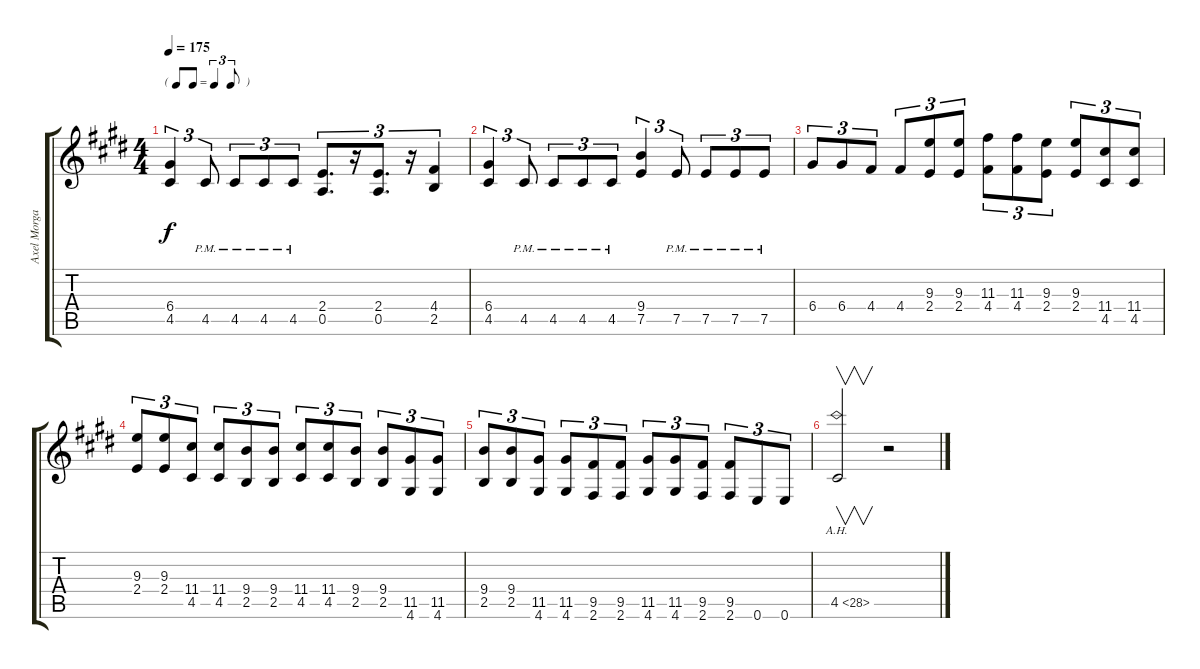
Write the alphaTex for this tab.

\track ("Axel Morgan" "Axel Morga") {instrument distortionguitar}
\staff {score tabs}
\tuning (E4 B3 G3 D3 A2 E2) {hide}
\ts (4 4)
\tf triplet8th
\tempo 175
\clef g2
\ks c#minor
(6.4 4.5).4{tu (3 2) dy f} 4.5{pm}.8{tu (3 2)} 4.5{pm}.8{tu (3 2)} 4.5{pm}.8{tu (3 2)} 4.5{pm}.8{tu (3 2)} (2.4 0.5).8{d tu (3 2)} r.16{tu (3 2)} (2.4 0.5).8{d tu (3 2)} r.16{tu (3 2)} (4.4 2.5).4{tu (3 2)} |
(6.4 4.5).4{tu (3 2)} 4.5{pm}.8{tu (3 2)} 4.5{pm}.8{tu (3 2)} 4.5{pm}.8{tu (3 2)} 4.5{pm}.8{tu (3 2)} (9.4 7.5).4{tu (3 2)} 7.5{pm}.8{tu (3 2)} 7.5{pm}.8{tu (3 2)} 7.5{pm}.8{tu (3 2)} 7.5{pm}.8{tu (3 2)} |
6.4.8{tu (3 2)} 6.4.8{tu (3 2)} 4.4.8{tu (3 2)} 4.4.8{tu (3 2)} (9.3 2.4).8{tu (3 2)} (9.3 2.4).8{tu (3 2)} (11.3 4.4).8{tu (3 2)} (11.3 4.4).8{tu (3 2)} (9.3 2.4).8{tu (3 2)} (9.3 2.4).8{tu (3 2)} (11.4 4.5).8{tu (3 2)} (11.4 4.5).8{tu (3 2)} |
(9.3 2.4).8{tu (3 2)} (9.3 2.4).8{tu (3 2)} (11.4 4.5).8{tu (3 2)} (11.4 4.5).8{tu (3 2)} (9.4 2.5).8{tu (3 2)} (9.4 2.5).8{tu (3 2)} (11.4 4.5).8{tu (3 2)} (11.4 4.5).8{tu (3 2)} (9.4 2.5).8{tu (3 2)} (9.4 2.5).8{tu (3 2)} (11.5 4.6).8{tu (3 2)} (11.5 4.6).8{tu (3 2)} |
(9.4 2.5).8{tu (3 2)} (9.4 2.5).8{tu (3 2)} (11.5 4.6).8{tu (3 2)} (11.5 4.6).8{tu (3 2)} (9.5 2.6).8{tu (3 2)} (9.5 2.6).8{tu (3 2)} (11.5 4.6).8{tu (3 2)} (11.5 4.6).8{tu (3 2)} (9.5 2.6).8{tu (3 2)} (9.5 2.6).8{tu (3 2)} 0.6.8{tu (3 2)} 0.6.8{tu (3 2)} |
4.5{ah 24}.2{v} r.2
